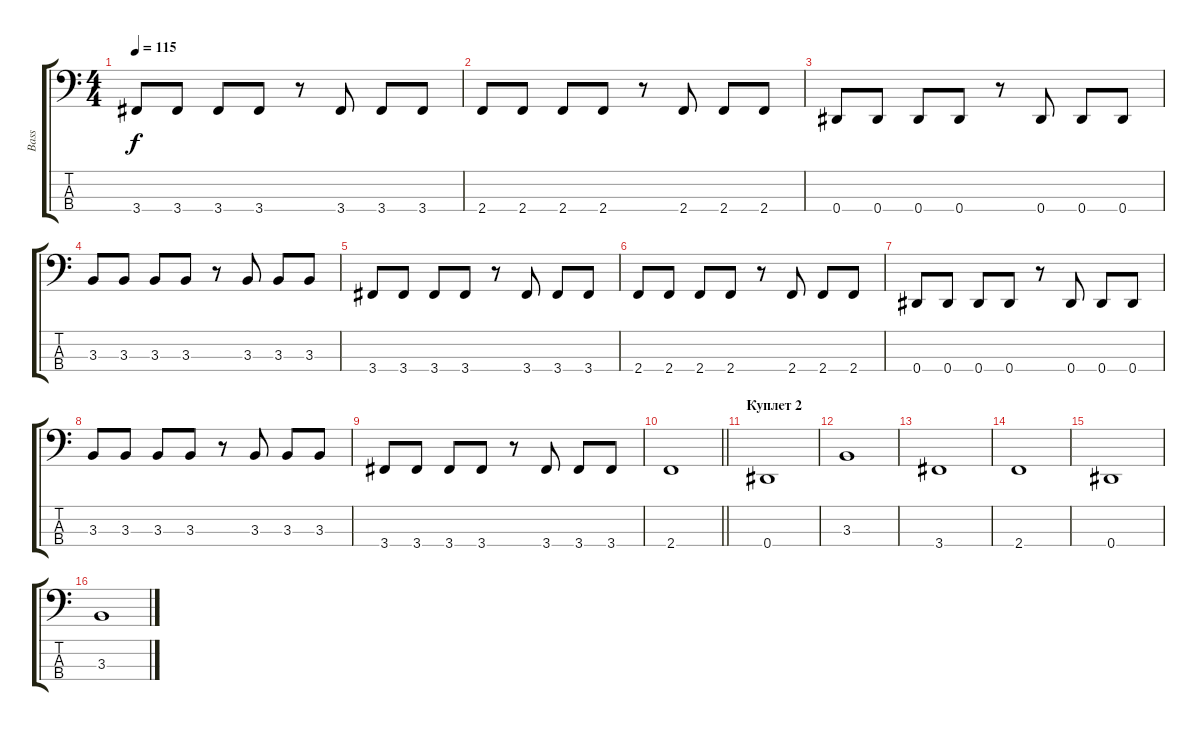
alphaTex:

\track ("Bass" "Bass") {instrument electricbasspick}
\staff {score tabs}
\tuning (Gb2 Db2 Ab1 Eb1) {hide}
\ts (4 4)
\tempo 115
\clef f4
\ks c
3.4.8{dy f} 3.4.8 3.4.8 3.4.8 r.8 3.4.8 3.4.8 3.4.8 |
2.4.8 2.4.8 2.4.8 2.4.8 r.8 2.4.8 2.4.8 2.4.8 |
0.4.8 0.4.8 0.4.8 0.4.8 r.8 0.4.8 0.4.8 0.4.8 |
3.3.8 3.3.8 3.3.8 3.3.8 r.8 3.3.8 3.3.8 3.3.8 |
3.4.8 3.4.8 3.4.8 3.4.8 r.8 3.4.8 3.4.8 3.4.8 |
2.4.8 2.4.8 2.4.8 2.4.8 r.8 2.4.8 2.4.8 2.4.8 |
0.4.8 0.4.8 0.4.8 0.4.8 r.8 0.4.8 0.4.8 0.4.8 |
3.3.8 3.3.8 3.3.8 3.3.8 r.8 3.3.8 3.3.8 3.3.8 |
3.4.8 3.4.8 3.4.8 3.4.8 r.8 3.4.8 3.4.8 3.4.8 |
\barLineRight lightlight
2.4.1 |
\section ("" "Куплет 2")
0.4.1 |
3.3.1 |
3.4.1 |
2.4.1 |
0.4.1 |
3.3.1
